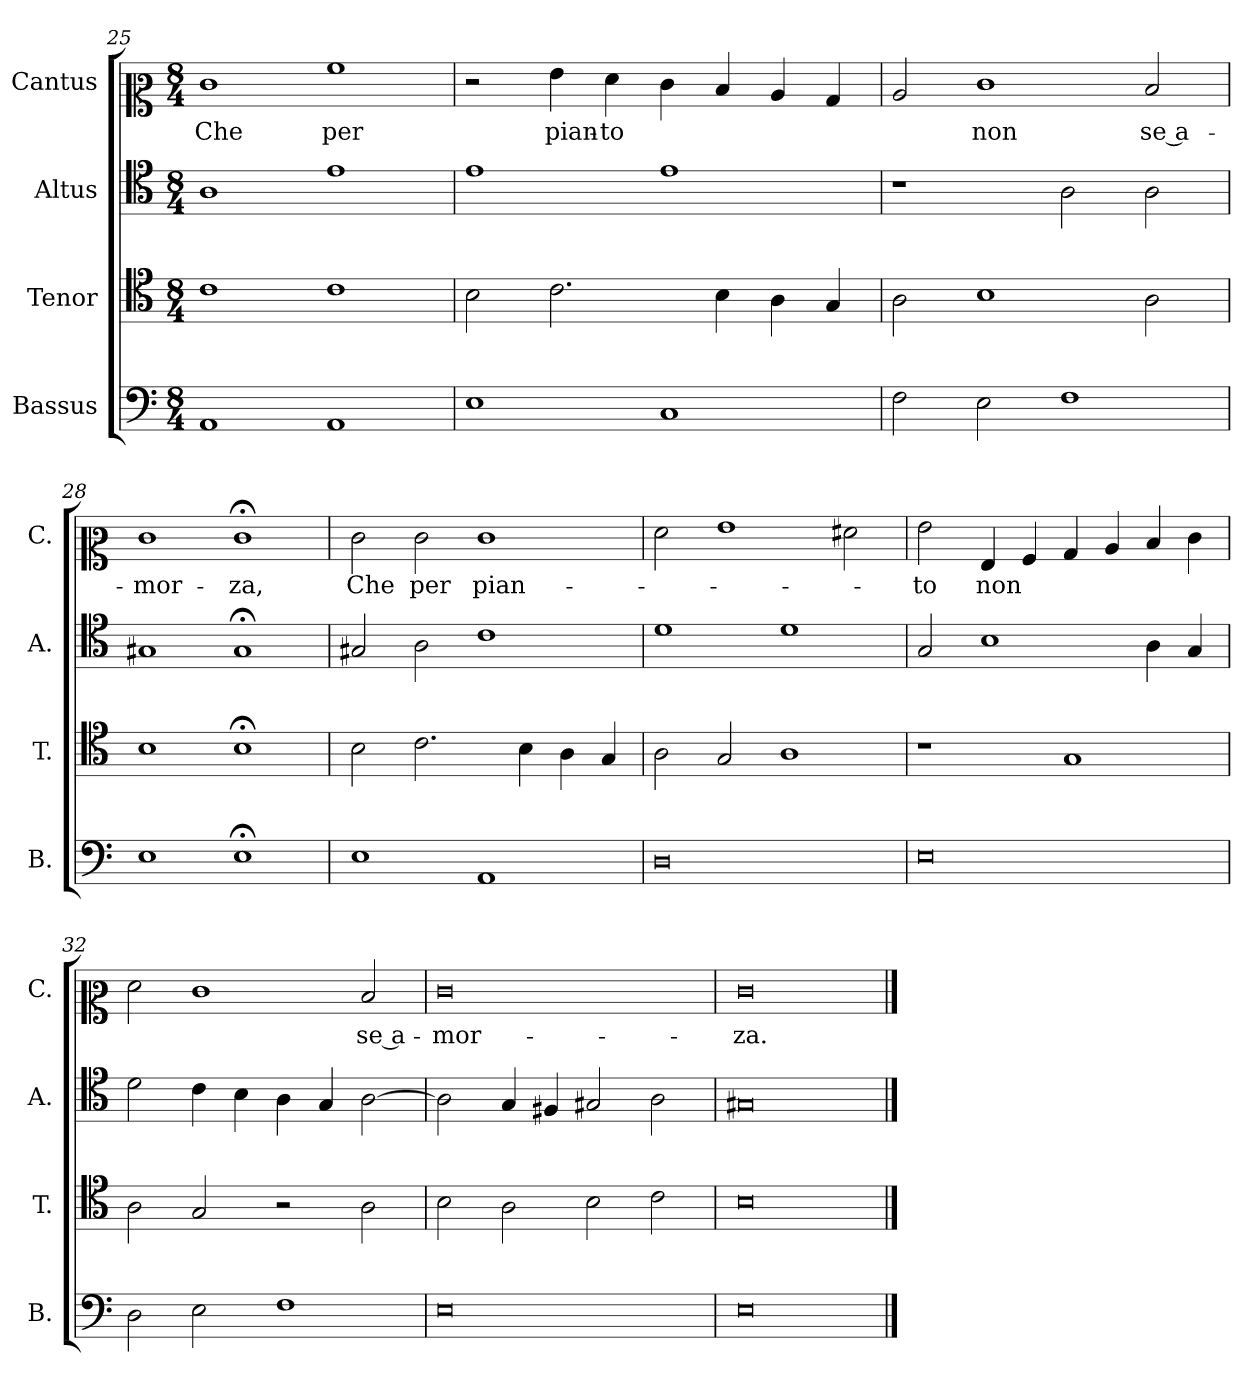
**kern	**kern	**kern	**kern	**text
*part4	*part3	*part2	*part1	*part1
*staff4	*staff3	*staff2	*staff1	*staff1
*I"Bassus	*I"Tenor	*I"Altus	*I"Cantus	*
*I'B.	*I'T.	*I'A.	*I'C.	*
*clefF4	*clefC4	*clefC4	*clefC2	*
*k[]	*k[]	*k[]	*k[]	*
*M8/4	*M8/4	*M8/4	*M8/4	*
=25	=25	=25	=25	=25
!	!	!	!	!LO:LY:b
1AA	1c	1A	1e	Che
!	!	!	!	!LO:LY:b
1AA	1c	1e	1a	per
!!LO:LB:g=z
=26	=26	=26	=26	=26
1E	2B\	1e	2r	.
!	!	!	!	!LO:LY:b
.	2.c\	.	4g\	pian-
!	!	!	!	!LO:LY:b
.	.	.	4f\	-to
1C	.	1e	4e\	.
.	4B\	.	4d/	.
.	4A\	.	4c/	.
.	4G/	.	4B/	.
=27	=27	=27	=27	=27
2F\	2A\	1r	2c/	.
!	!	!	!	!LO:LY:b
2E\	1B	.	1e	non
1F	.	2A\	.	.
!	!	!	!	!LO:LY:b
.	2A\	2A\	2d/	se a-
=28	=28	=28	=28	=28
!	!	!	!	!LO:LY:b
1E	1B	1G#X	1e	-mor-
!	!	!	!	!LO:LY:b
1E;<	1B;<	1G#;<	1e;<	-za,
=29	=29	=29	=29	=29
!	!	!	!	!LO:LY:b
1E	2B\	2G#X/	2e\	Che
!	!	!	!	!LO:LY:b
.	2.c\	2A\	2e\	per
!	!	!	!	!LO:LY:b
1AA	.	1c	1e	pian-
.	4B\	.	.	.
.	4A\	.	.	.
.	4G/	.	.	.
=30	=30	=30	=30	=30
0D	2A\	1d	2f\	.
.	2G/	.	1g	.
.	1A	1d	.	.
.	.	.	2f#X\	.
!!LO:LB:g=z
=31	=31	=31	=31	=31
!	!	!	!	!LO:LY:b
0E	1r	2G/	2g\	-to
!	!	!	!	!LO:LY:b
.	.	1B	4G/	-non
.	.	.	4A/	.
.	1G	.	4B/	.
.	.	.	4c/	.
.	.	4A\	4d/	.
.	.	4G/	4e\	.
=32	=32	=32	=32	=32
2D\	2A\	2d\	2f\	.
2E\	2G/	4c\	1e	.
.	.	4B\	.	.
1F	2r	4A\	.	.
.	.	4G/	.	.
!	!	!	!	!LO:LY:b
.	2A\	[2A\	2d/	se a-
=33	=33	=33	=33	=33
!	!	!	!	!LO:LY:b
0E	2B\	2A\]	0e	-mor-
.	2A\	4G/	.	.
.	.	4F#X/	.	.
.	2B\	2G#X/	.	.
.	2c\	2A\	.	.
=34	=34	=34	=34	=34
!	!	!	!	!LO:LY:b
0E	0B	0G#X	0e	-za.
==	==	==	==	==
*-	*-	*-	*-	*-
